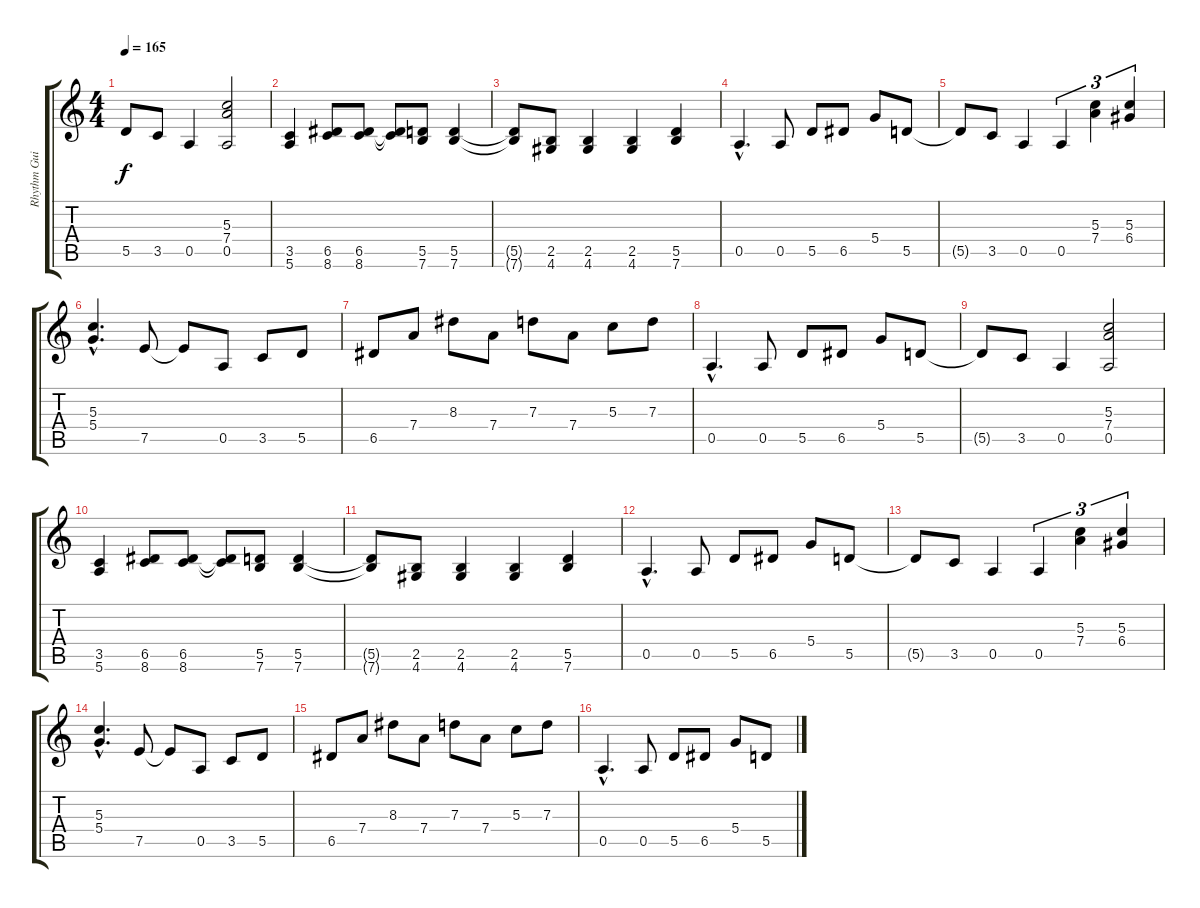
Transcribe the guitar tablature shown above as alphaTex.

\track ("Rhythm Guitar I" "Rhythm Gui") {instrument distortionguitar}
\staff {score tabs}
\tuning (E4 B3 G3 D3 A2 E2) {hide}
\ts (4 4)
\tempo 165
\clef g2
\ks c
5.5{t}.8{dy f} 3.5.8 0.5.4 (5.3 7.4 0.5).2 |
(3.5 5.6).4 (6.5 8.6).8 (6.5 8.6).8 (6.5{t} 8.6{t}).8 (5.5 7.6).8 (5.5 7.6).4 |
(5.5{t} 7.6{t}).8 (2.5 4.6).8 (2.5 4.6).4 (2.5 4.6).4 (5.5 7.6).4 |
0.5{hac}.4{d} 0.5.8 5.5.8 6.5.8 5.4.8 5.5.8 |
5.5{t}.8 3.5.8 0.5.4 0.5.4{tu (3 2)} (5.3 7.4).4{tu (3 2)} (5.3 6.4).4{tu (3 2)} |
(5.3{hac} 5.4{hac}).4{d} 7.5.8 7.5{t}.8 0.5.8 3.5.8 5.5.8 |
6.5.8 7.4.8 8.3.8 7.4.8 7.3.8 7.4.8 5.3.8 7.3.8 |
0.5{hac}.4{d} 0.5.8 5.5.8 6.5.8 5.4.8 5.5.8 |
5.5{t}.8 3.5.8 0.5.4 (5.3 7.4 0.5).2 |
(3.5 5.6).4 (6.5 8.6).8 (6.5 8.6).8 (6.5{t} 8.6{t}).8 (5.5 7.6).8 (5.5 7.6).4 |
(5.5{t} 7.6{t}).8 (2.5 4.6).8 (2.5 4.6).4 (2.5 4.6).4 (5.5 7.6).4 |
0.5{hac}.4{d} 0.5.8 5.5.8 6.5.8 5.4.8 5.5.8 |
5.5{t}.8 3.5.8 0.5.4 0.5.4{tu (3 2)} (5.3 7.4).4{tu (3 2)} (5.3 6.4).4{tu (3 2)} |
(5.3{hac} 5.4{hac}).4{d} 7.5.8 7.5{t}.8 0.5.8 3.5.8 5.5.8 |
6.5.8 7.4.8 8.3.8 7.4.8 7.3.8 7.4.8 5.3.8 7.3.8 |
0.5{hac}.4{d} 0.5.8 5.5.8 6.5.8 5.4.8 5.5.8
